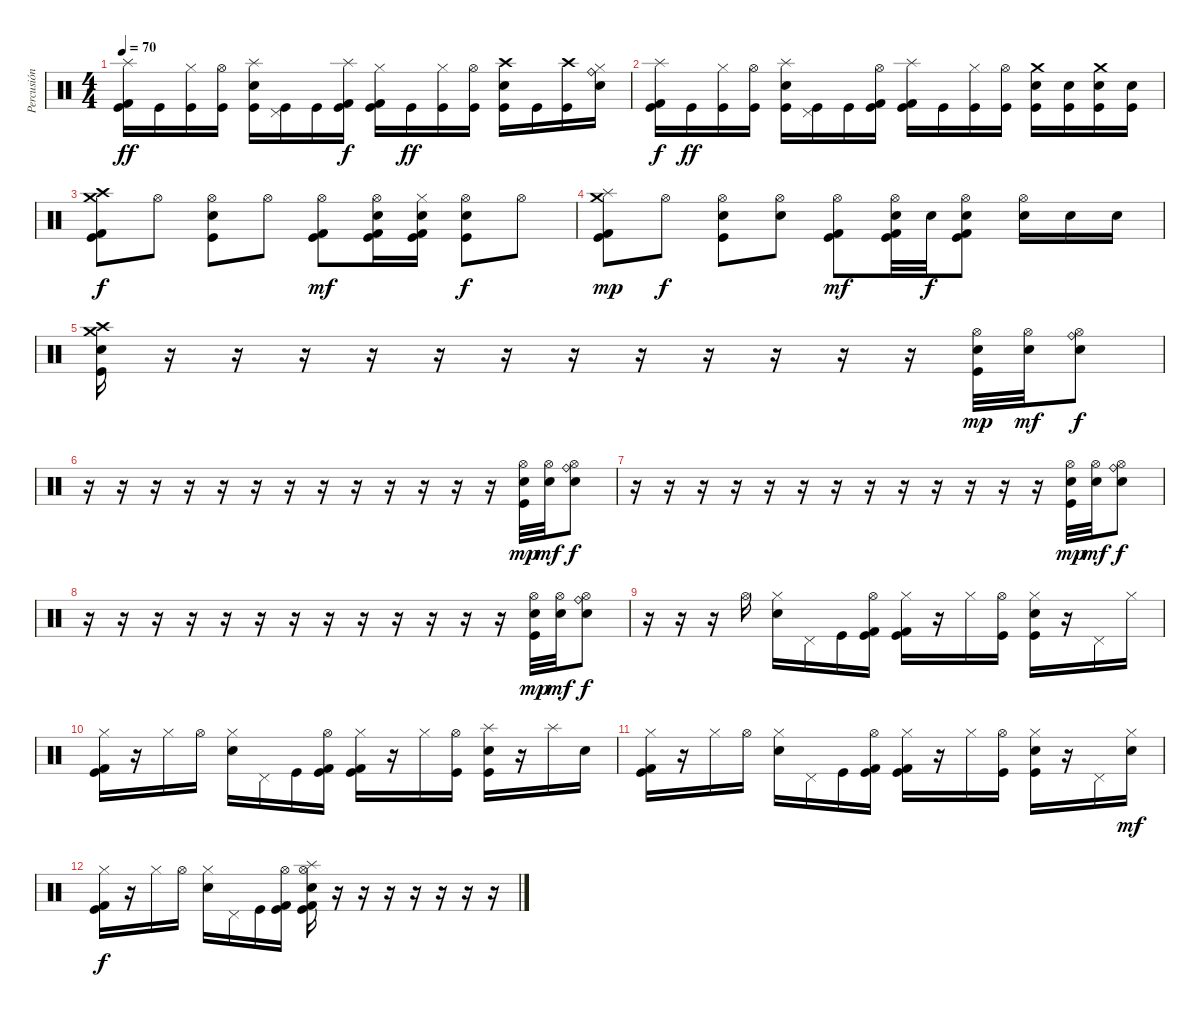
\track ("Percusión" "Percusión") {instrument percussion}
\staff {score}
\articulation defaults
\ts (4 4)
\tempo 70
\clef neutral
\ks c
("Splash (hit)" "Kick (hit) 2" "Kick (hit)").16{dy ff} "Kick (hit)".16 ("Hi-Hat (closed)" "Kick (hit)").16 ("Hi-Hat (open)" "Kick (hit)").16 ("Splash (hit)" "Electric Snare (hit)" "Kick (hit)").16 ("Pedal Hi-Hat (hit)" "Kick (hit)").16 "Kick (hit)".16 ("Splash (hit)" "Kick (hit) 2" "Kick (hit)").16{dy f} ("Hi-Hat (closed)" "Kick (hit) 2" "Kick (hit)").16 "Kick (hit)".16{dy ff} ("Hi-Hat (closed)" "Kick (hit)").16 ("Hi-Hat (open)" "Kick (hit)").16 ("Crash high (hit)" "Electric Snare (hit)" "Kick (hit)").16 "Kick (hit)".16 ("Crash high (hit)" "Kick (hit)").16 ("Hi-Hat (closed)" "Electric Snare (hit)" "Ride (bell)").16 |
("Splash (hit)" "Kick (hit) 2" "Kick (hit)").16{dy f} "Kick (hit)".16{dy ff} ("Hi-Hat (closed)" "Kick (hit)").16 ("Hi-Hat (open)" "Kick (hit)").16 ("Splash (hit)" "Electric Snare (hit)" "Kick (hit)").16 ("Pedal Hi-Hat (hit)" "Kick (hit)").16 "Kick (hit)".16 ("Hi-Hat (open)" "Kick (hit) 2" "Kick (hit)").16 ("Splash (hit)" "Kick (hit) 2" "Kick (hit)").16 "Kick (hit)".16 ("Hi-Hat (closed)" "Kick (hit)").16 ("Hi-Hat (open)" "Kick (hit)").16 ("Crash medium (hit)" "Electric Snare (hit)" "Kick (hit)").16 ("Electric Snare (hit)" "Kick (hit)").16 ("Crash medium (hit)" "Electric Snare (hit)" "Kick (hit)").16 ("Electric Snare (hit)" "Kick (hit)").16 |
("Crash medium (hit)" "Crash high (hit)" "Kick (hit) 2" "Kick (hit)").8{dy f} "Hi-Hat (open)".8 ("Hi-Hat (open)" "Electric Snare (hit)" "Kick (hit)").8 "Hi-Hat (open)".8 ("Hi-Hat (open)" "Kick (hit) 2" "Kick (hit)").8{dy mf} ("Hi-Hat (open)" "Electric Snare (hit)" "Kick (hit)" "Kick (hit) 2").16 ("Hi-Hat (closed)" "Electric Snare (hit)" "Kick (hit)" "Kick (hit) 2").16 ("Hi-Hat (open)" "Electric Snare (hit)" "Kick (hit)").8{dy f} "Hi-Hat (open)".8 |
("Crash medium (hit)" "Splash (hit)" "Kick (hit) 2" "Kick (hit)").8{dy mp} "Hi-Hat (open)".8{dy f} ("Hi-Hat (open)" "Electric Snare (hit)" "Kick (hit)").8 ("Hi-Hat (open)" "Electric Snare (hit)").8 ("Hi-Hat (open)" "Kick (hit) 2" "Kick (hit)").8{dy mf} ("Hi-Hat (open)" "Electric Snare (hit)" "Kick (hit)" "Kick (hit) 2").32 "Electric Snare (hit)".32{dy f} ("Hi-Hat (open)" "Electric Snare (hit)" "Kick (hit)" "Kick (hit) 2").8 ("Hi-Hat (open)" "Electric Snare (hit)").16 "Electric Snare (hit)".16 "Electric Snare (hit)".16 |
("Crash medium (hit)" "Crash high (hit)" "Electric Snare (hit)" "Kick (hit)").16 r.16 r.16 r.16 r.16 r.16 r.16 r.16 r.16 r.16 r.16 r.16 r.16 ("Electric Snare (hit)" "Hi-Hat (open)" "Kick (hit)").32{dy mp} ("Electric Snare (hit)" "Hi-Hat (open)").32{dy mf} ("Electric Snare (hit)" "Hi-Hat (open)" "Ride (bell)").8{dy f} |
r.16 r.16 r.16 r.16 r.16 r.16 r.16 r.16 r.16 r.16 r.16 r.16 r.16 ("Electric Snare (hit)" "Hi-Hat (open)" "Kick (hit)").32{dy mp} ("Electric Snare (hit)" "Hi-Hat (open)").32{dy mf} ("Electric Snare (hit)" "Hi-Hat (open)" "Ride (bell)").8{dy f} |
r.16 r.16 r.16 r.16 r.16 r.16 r.16 r.16 r.16 r.16 r.16 r.16 r.16 ("Electric Snare (hit)" "Hi-Hat (open)" "Kick (hit)").32{dy mp} ("Electric Snare (hit)" "Hi-Hat (open)").32{dy mf} ("Electric Snare (hit)" "Hi-Hat (open)" "Ride (bell)").8{dy f} |
r.16 r.16 r.16 r.16 r.16 r.16 r.16 r.16 r.16 r.16 r.16 r.16 r.16 ("Electric Snare (hit)" "Hi-Hat (open)" "Kick (hit)").32{dy mp} ("Electric Snare (hit)" "Hi-Hat (open)").32{dy mf} ("Electric Snare (hit)" "Hi-Hat (open)" "Ride (bell)").8{dy f} |
r.16 r.16 r.16 "Hi-Hat (open)".16 ("Hi-Hat (closed)" "Electric Snare (hit)").16 "Pedal Hi-Hat (hit)".16 "Kick (hit)".16 ("Hi-Hat (open)" "Kick (hit) 2" "Kick (hit)").16 ("Hi-Hat (closed)" "Kick (hit) 2" "Kick (hit)").16 r.16 "Hi-Hat (closed)".16 ("Hi-Hat (open)" "Kick (hit)").16 ("Hi-Hat (closed)" "Electric Snare (hit)" "Kick (hit)").16 r.16 "Pedal Hi-Hat (hit)".16 "Hi-Hat (closed)".16 |
("Hi-Hat (closed)" "Kick (hit) 2" "Kick (hit)").16 r.16 "Hi-Hat (closed)".16 "Hi-Hat (open)".16 ("Hi-Hat (closed)" "Electric Snare (hit)").16 "Pedal Hi-Hat (hit)".16 "Kick (hit)".16 ("Hi-Hat (open)" "Kick (hit) 2" "Kick (hit)").16 ("Hi-Hat (closed)" "Kick (hit) 2" "Kick (hit)").16 r.16 "Hi-Hat (closed)".16 ("Hi-Hat (open)" "Kick (hit)").16 ("Splash (hit)" "Electric Snare (hit)" "Kick (hit)").16 r.16 "Splash (hit)".16 "Electric Snare (hit)".16 |
("Hi-Hat (closed)" "Kick (hit) 2" "Kick (hit)").16 r.16 "Hi-Hat (closed)".16 "Hi-Hat (open)".16 ("Hi-Hat (closed)" "Electric Snare (hit)").16 "Pedal Hi-Hat (hit)".16 "Kick (hit)".16 ("Hi-Hat (open)" "Kick (hit) 2" "Kick (hit)").16 ("Hi-Hat (closed)" "Kick (hit) 2" "Kick (hit)").16 r.16 "Hi-Hat (closed)".16 ("Hi-Hat (open)" "Kick (hit)").16 ("Hi-Hat (closed)" "Electric Snare (hit)" "Kick (hit)").16 r.16 "Pedal Hi-Hat (hit)".16 ("Hi-Hat (closed)" "Electric Snare (hit)").16{dy mf} |
("Hi-Hat (closed)" "Kick (hit) 2" "Kick (hit)").16{dy f} r.16 "Hi-Hat (closed)".16 "Hi-Hat (open)".16 ("Hi-Hat (closed)" "Electric Snare (hit)").16 "Pedal Hi-Hat (hit)".16 "Kick (hit)".16 ("Hi-Hat (open)" "Kick (hit) 2" "Kick (hit)").16 ("Kick (hit)" "Hi-Hat (open)" "Electric Snare (hit)" "Kick (hit) 2" "Splash (hit)").16 r.16 r.16 r.16 r.16 r.16 r.16 r.16
